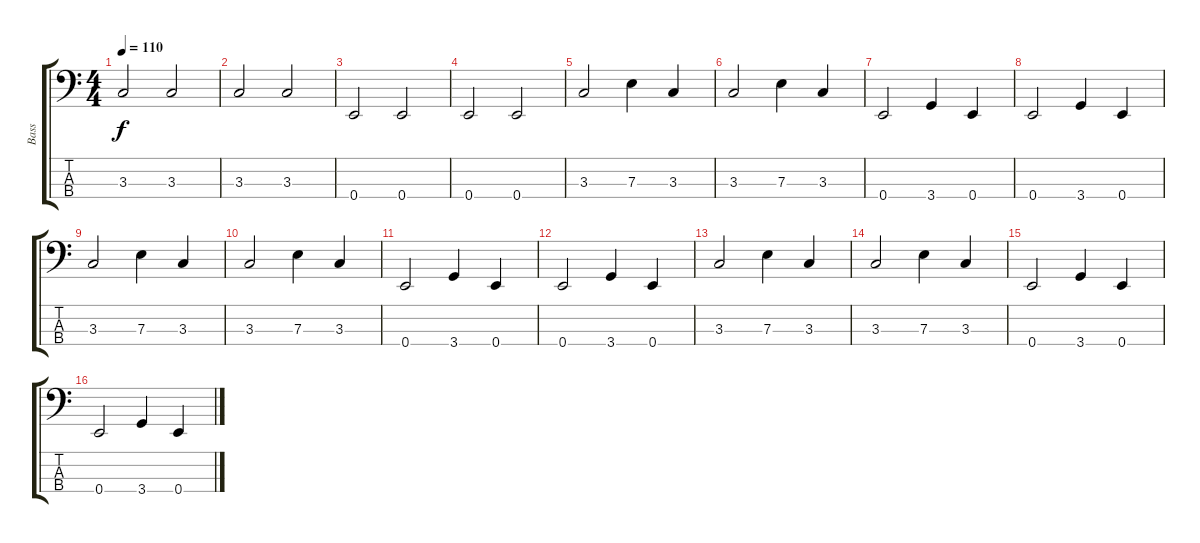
\track ("Bass" "Bass") {instrument fretlessbass}
\staff {score tabs}
\tuning (G2 D2 A1 E1) {hide}
\ts (4 4)
\tempo 110
\clef f4
\ks c
3.3.2{dy f instrument fretlessbass} 3.3.2 |
3.3.2 3.3.2 |
0.4.2 0.4.2 |
0.4.2 0.4.2 |
3.3.2 7.3.4 3.3.4 |
3.3.2 7.3.4 3.3.4 |
0.4.2 3.4.4 0.4.4 |
0.4.2 3.4.4 0.4.4 |
3.3.2 7.3.4 3.3.4 |
3.3.2 7.3.4 3.3.4 |
0.4.2 3.4.4 0.4.4 |
0.4.2 3.4.4 0.4.4 |
3.3.2 7.3.4 3.3.4 |
3.3.2 7.3.4 3.3.4 |
0.4.2 3.4.4 0.4.4 |
0.4.2 3.4.4 0.4.4
